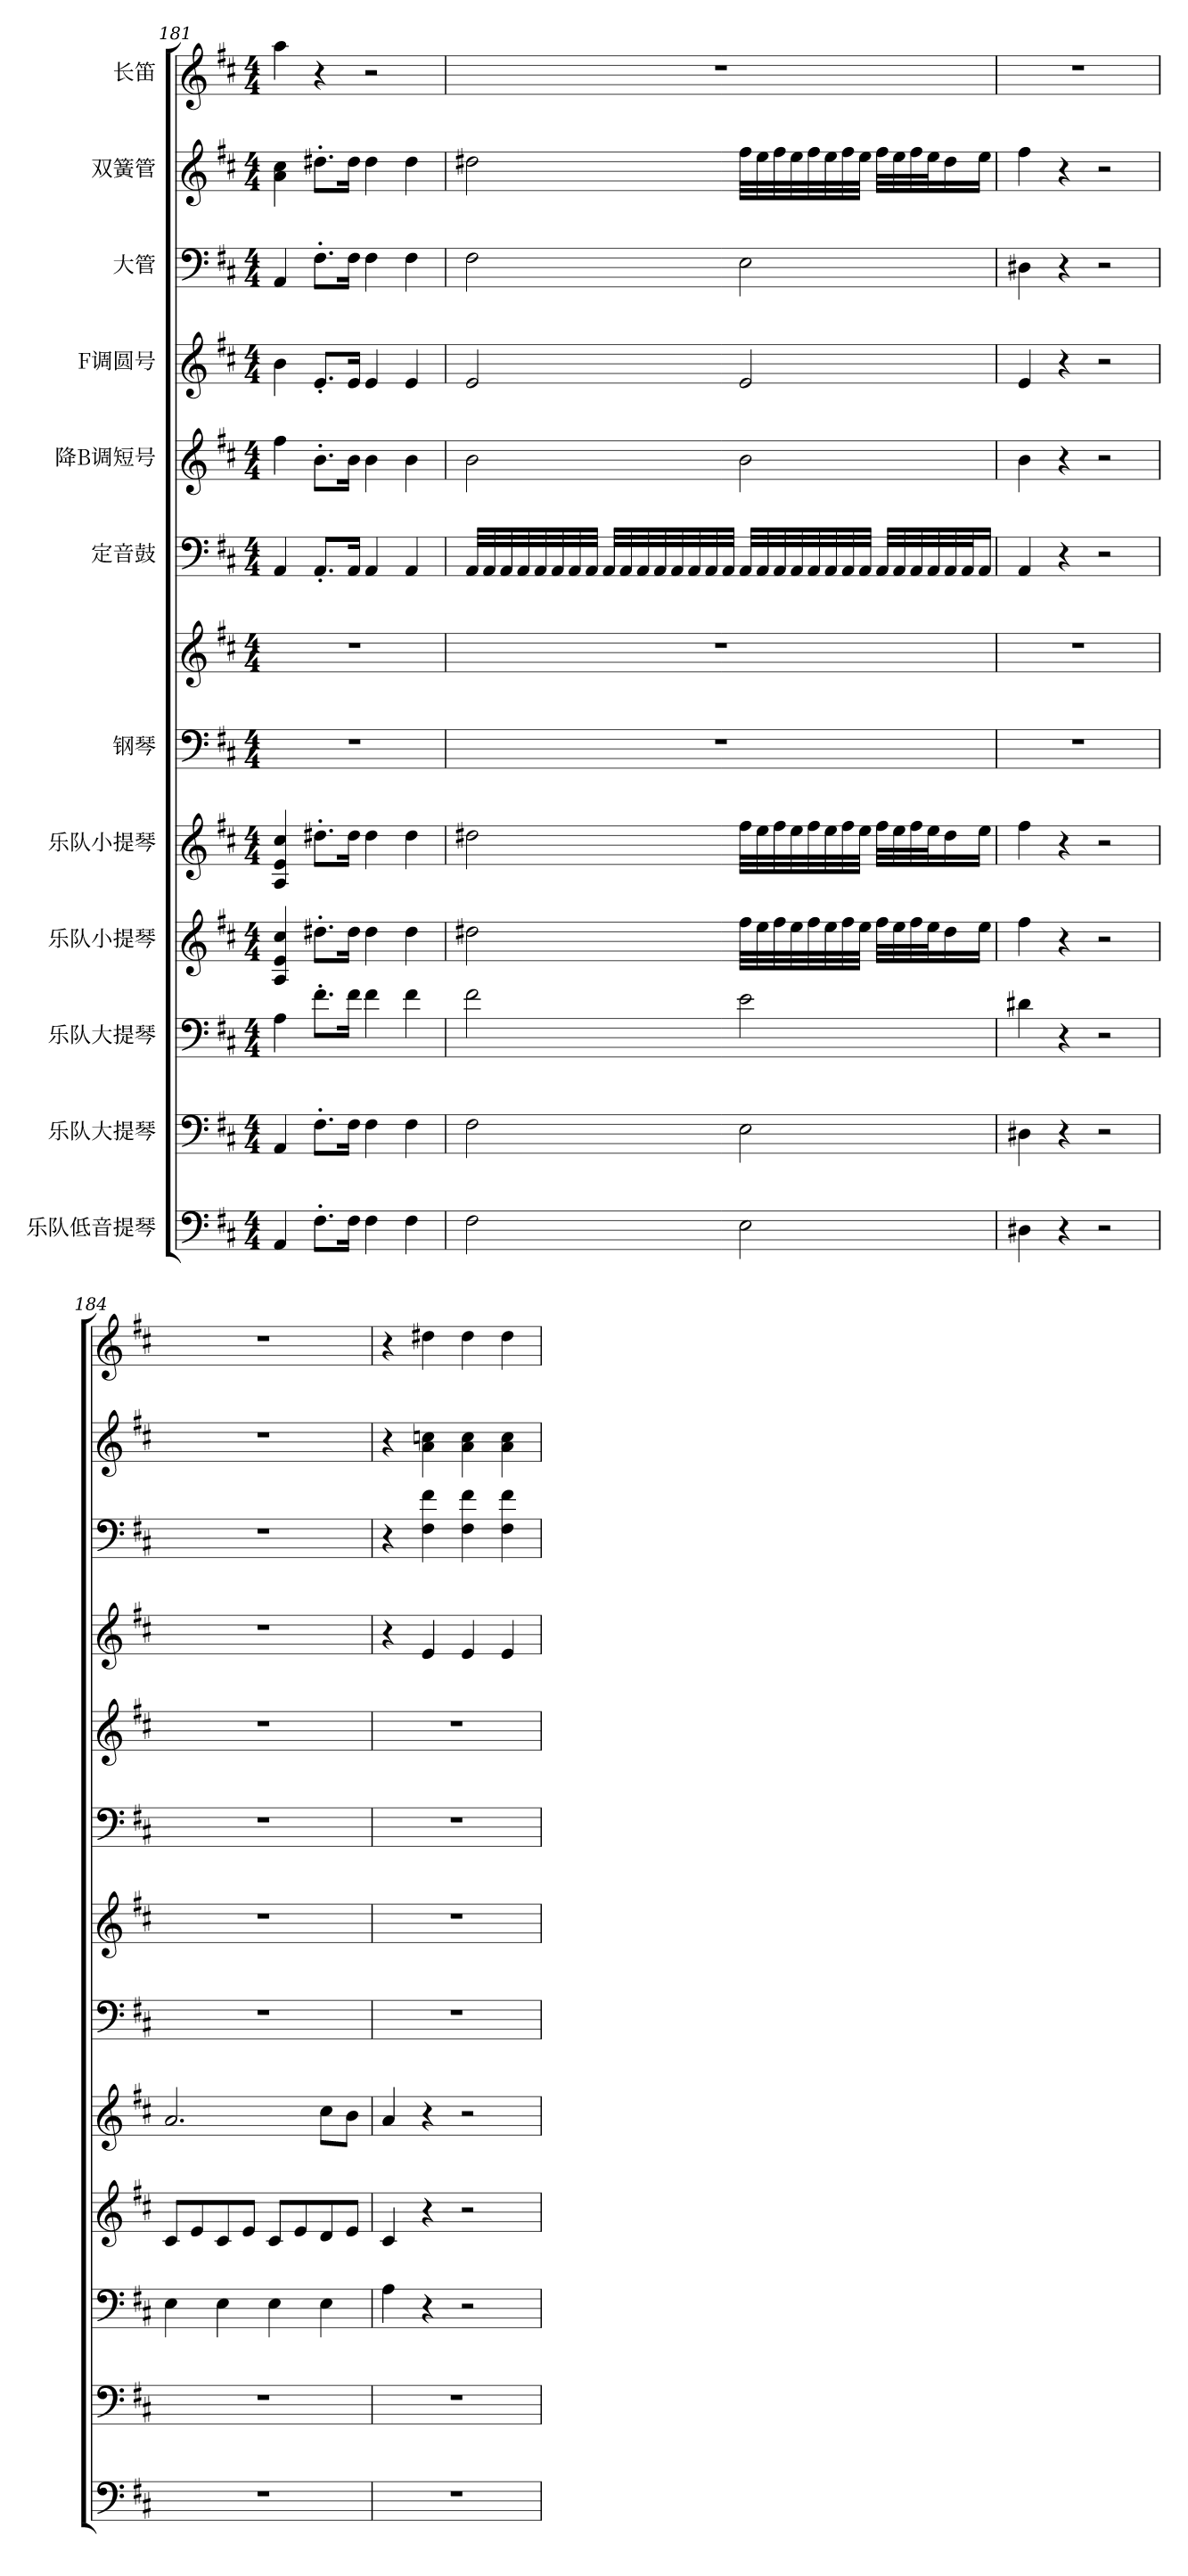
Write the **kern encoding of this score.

**kern	**kern	**kern	**kern	**kern	**kern	**kern	**kern	**kern	**kern	**kern	**kern	**kern
*part12	*part11	*part10	*part9	*part8	*part7	*part7	*part6	*part5	*part4	*part3	*part2	*part1
*staff13	*staff12	*staff11	*staff10	*staff9	*staff8	*staff7	*staff6	*staff5	*staff4	*staff3	*staff2	*staff1
*I"乐队低音提琴	*I"乐队大提琴	*I"乐队大提琴	*I"乐队小提琴	*I"乐队小提琴	*I"钢琴	*	*I"定音鼓	*I"降B调短号	*I"F调圆号	*I"大管	*I"双簧管	*I"长笛
!!LO:PB:g=z
*clefF4	*clefF4	*clefF4	*clefG2	*clefG2	*clefF4	*clefG2	*clefF4	*clefG2	*clefG2	*clefF4	*clefG2	*clefG2
*ITrd7c12	*	*	*	*	*	*	*	*ITrd1c2	*ITrd4c7	*	*	*
*k[f#c#]	*k[f#c#]	*k[f#c#]	*k[f#c#]	*k[f#c#]	*k[f#c#]	*k[f#c#]	*k[f#c#]	*k[]	*k[f#]	*k[f#c#]	*k[f#c#]	*k[f#c#]
*M4/4	*M4/4	*M4/4	*M4/4	*M4/4	*M4/4	*M4/4	*M4/4	*M4/4	*M4/4	*M4/4	*M4/4	*M4/4
=181	=181	=181	=181	=181	=181	=181	=181	=181	=181	=181	=181	=181
4AAA/	4AA/	4A\	4A/ 4e/ 4cc#/	4A/ 4e/ 4cc#/	1r	1r	4AA/	4ee\	4e\	4AA/	4a\ 4cc#\	4aa\
8.FF#'\L	8.F#'\L	8.f#'\L	8.dd#X'\L	8.dd#X'\L	.	.	8.AA'/L	8.a'\L	8.A'/L	8.F#'\L	8.dd#X'\L	4r
16FF#\Jk	16F#\Jk	16f#\Jk	16dd#\Jk	16dd#\Jk	.	.	16AA/Jk	16a\Jk	16A/Jk	16F#\Jk	16dd#\Jk	.
4FF#\	4F#\	4f#\	4dd#\	4dd#\	.	.	4AA/	4a\	4A/	4F#\	4dd#\	2r
4FF#\	4F#\	4f#\	4dd#\	4dd#\	.	.	4AA/	4a\	4A/	4F#\	4dd#\	.
=182	=182	=182	=182	=182	=182	=182	=182	=182	=182	=182	=182	=182
2FF#\	2F#\	2f#\	2dd#X\	2dd#X\	1r	1r	32AA/LLL	2a\	2A/	2F#\	2dd#X\	1r
.	.	.	.	.	.	.	32AA/	.	.	.	.	.
.	.	.	.	.	.	.	32AA/	.	.	.	.	.
.	.	.	.	.	.	.	32AA/	.	.	.	.	.
.	.	.	.	.	.	.	32AA/	.	.	.	.	.
.	.	.	.	.	.	.	32AA/	.	.	.	.	.
.	.	.	.	.	.	.	32AA/	.	.	.	.	.
.	.	.	.	.	.	.	32AA/JJJ	.	.	.	.	.
.	.	.	.	.	.	.	32AA/LLL	.	.	.	.	.
.	.	.	.	.	.	.	32AA/	.	.	.	.	.
.	.	.	.	.	.	.	32AA/	.	.	.	.	.
.	.	.	.	.	.	.	32AA/	.	.	.	.	.
.	.	.	.	.	.	.	32AA/	.	.	.	.	.
.	.	.	.	.	.	.	32AA/	.	.	.	.	.
.	.	.	.	.	.	.	32AA/	.	.	.	.	.
.	.	.	.	.	.	.	32AA/JJJ	.	.	.	.	.
2EE\	2E\	2e\	32ff#\LLL	32ff#\LLL	.	.	32AA/LLL	2a\	2A/	2E\	32ff#\LLL	.
.	.	.	32ee\	32ee\	.	.	32AA/	.	.	.	32ee\	.
.	.	.	32ff#\	32ff#\	.	.	32AA/	.	.	.	32ff#\	.
.	.	.	32ee\	32ee\	.	.	32AA/	.	.	.	32ee\	.
.	.	.	32ff#\	32ff#\	.	.	32AA/	.	.	.	32ff#\	.
.	.	.	32ee\	32ee\	.	.	32AA/	.	.	.	32ee\	.
.	.	.	32ff#\	32ff#\	.	.	32AA/	.	.	.	32ff#\	.
.	.	.	32ee\JJJ	32ee\JJJ	.	.	32AA/JJJ	.	.	.	32ee\JJJ	.
.	.	.	32ff#\LLL	32ff#\LLL	.	.	32AA/LLL	.	.	.	32ff#\LLL	.
.	.	.	32ee\	32ee\	.	.	32AA/	.	.	.	32ee\	.
.	.	.	32ff#\	32ff#\	.	.	32AA/	.	.	.	32ff#\	.
.	.	.	32ee\J	32ee\J	.	.	32AA/	.	.	.	32ee\J	.
.	.	.	16dd#\	16dd#\	.	.	32AA/	.	.	.	16dd#\	.
.	.	.	.	.	.	.	32AA/J	.	.	.	.	.
.	.	.	16ee\JJ	16ee\JJ	.	.	16AA/JJ	.	.	.	16ee\JJ	.
=183	=183	=183	=183	=183	=183	=183	=183	=183	=183	=183	=183	=183
4DD#X\	4D#X\	4d#X\	4ff#\	4ff#\	1r	1r	4AA/	4a\	4A/	4D#X\	4ff#\	1r
4r	4r	4r	4r	4r	.	.	4r	4r	4r	4r	4r	.
2r	2r	2r	2r	2r	.	.	2r	2r	2r	2r	2r	.
!!LO:PB:g=z
=184	=184	=184	=184	=184	=184	=184	=184	=184	=184	=184	=184	=184
1r	1r	4E\	8c#/L	2.a/	1r	1r	1r	1r	1r	1r	1r	1r
.	.	.	8e/	.	.	.	.	.	.	.	.	.
.	.	4E\	8c#/	.	.	.	.	.	.	.	.	.
.	.	.	8e/J	.	.	.	.	.	.	.	.	.
.	.	4E\	8c#/L	.	.	.	.	.	.	.	.	.
.	.	.	8e/	.	.	.	.	.	.	.	.	.
.	.	4E\	8d/	8cc#\L	.	.	.	.	.	.	.	.
.	.	.	8e/J	8b\J	.	.	.	.	.	.	.	.
=185	=185	=185	=185	=185	=185	=185	=185	=185	=185	=185	=185	=185
1r	1r	4A\	4c#/	4a/	1r	1r	1r	1r	4r	4r	4r	4r
.	.	4r	4r	4r	.	.	.	.	4A/	4F#\ 4f#\	4a\ 4ccn\	4dd#X\
.	.	2r	2r	2r	.	.	.	.	4A/	4F#\ 4f#\	4a\ 4cc\	4dd#\
.	.	.	.	.	.	.	.	.	4A/	4F#\ 4f#\	4a\ 4cc\	4dd#\
=	=	=	=	=	=	=	=	=	=	=	=	=
*-	*-	*-	*-	*-	*-	*-	*-	*-	*-	*-	*-	*-
